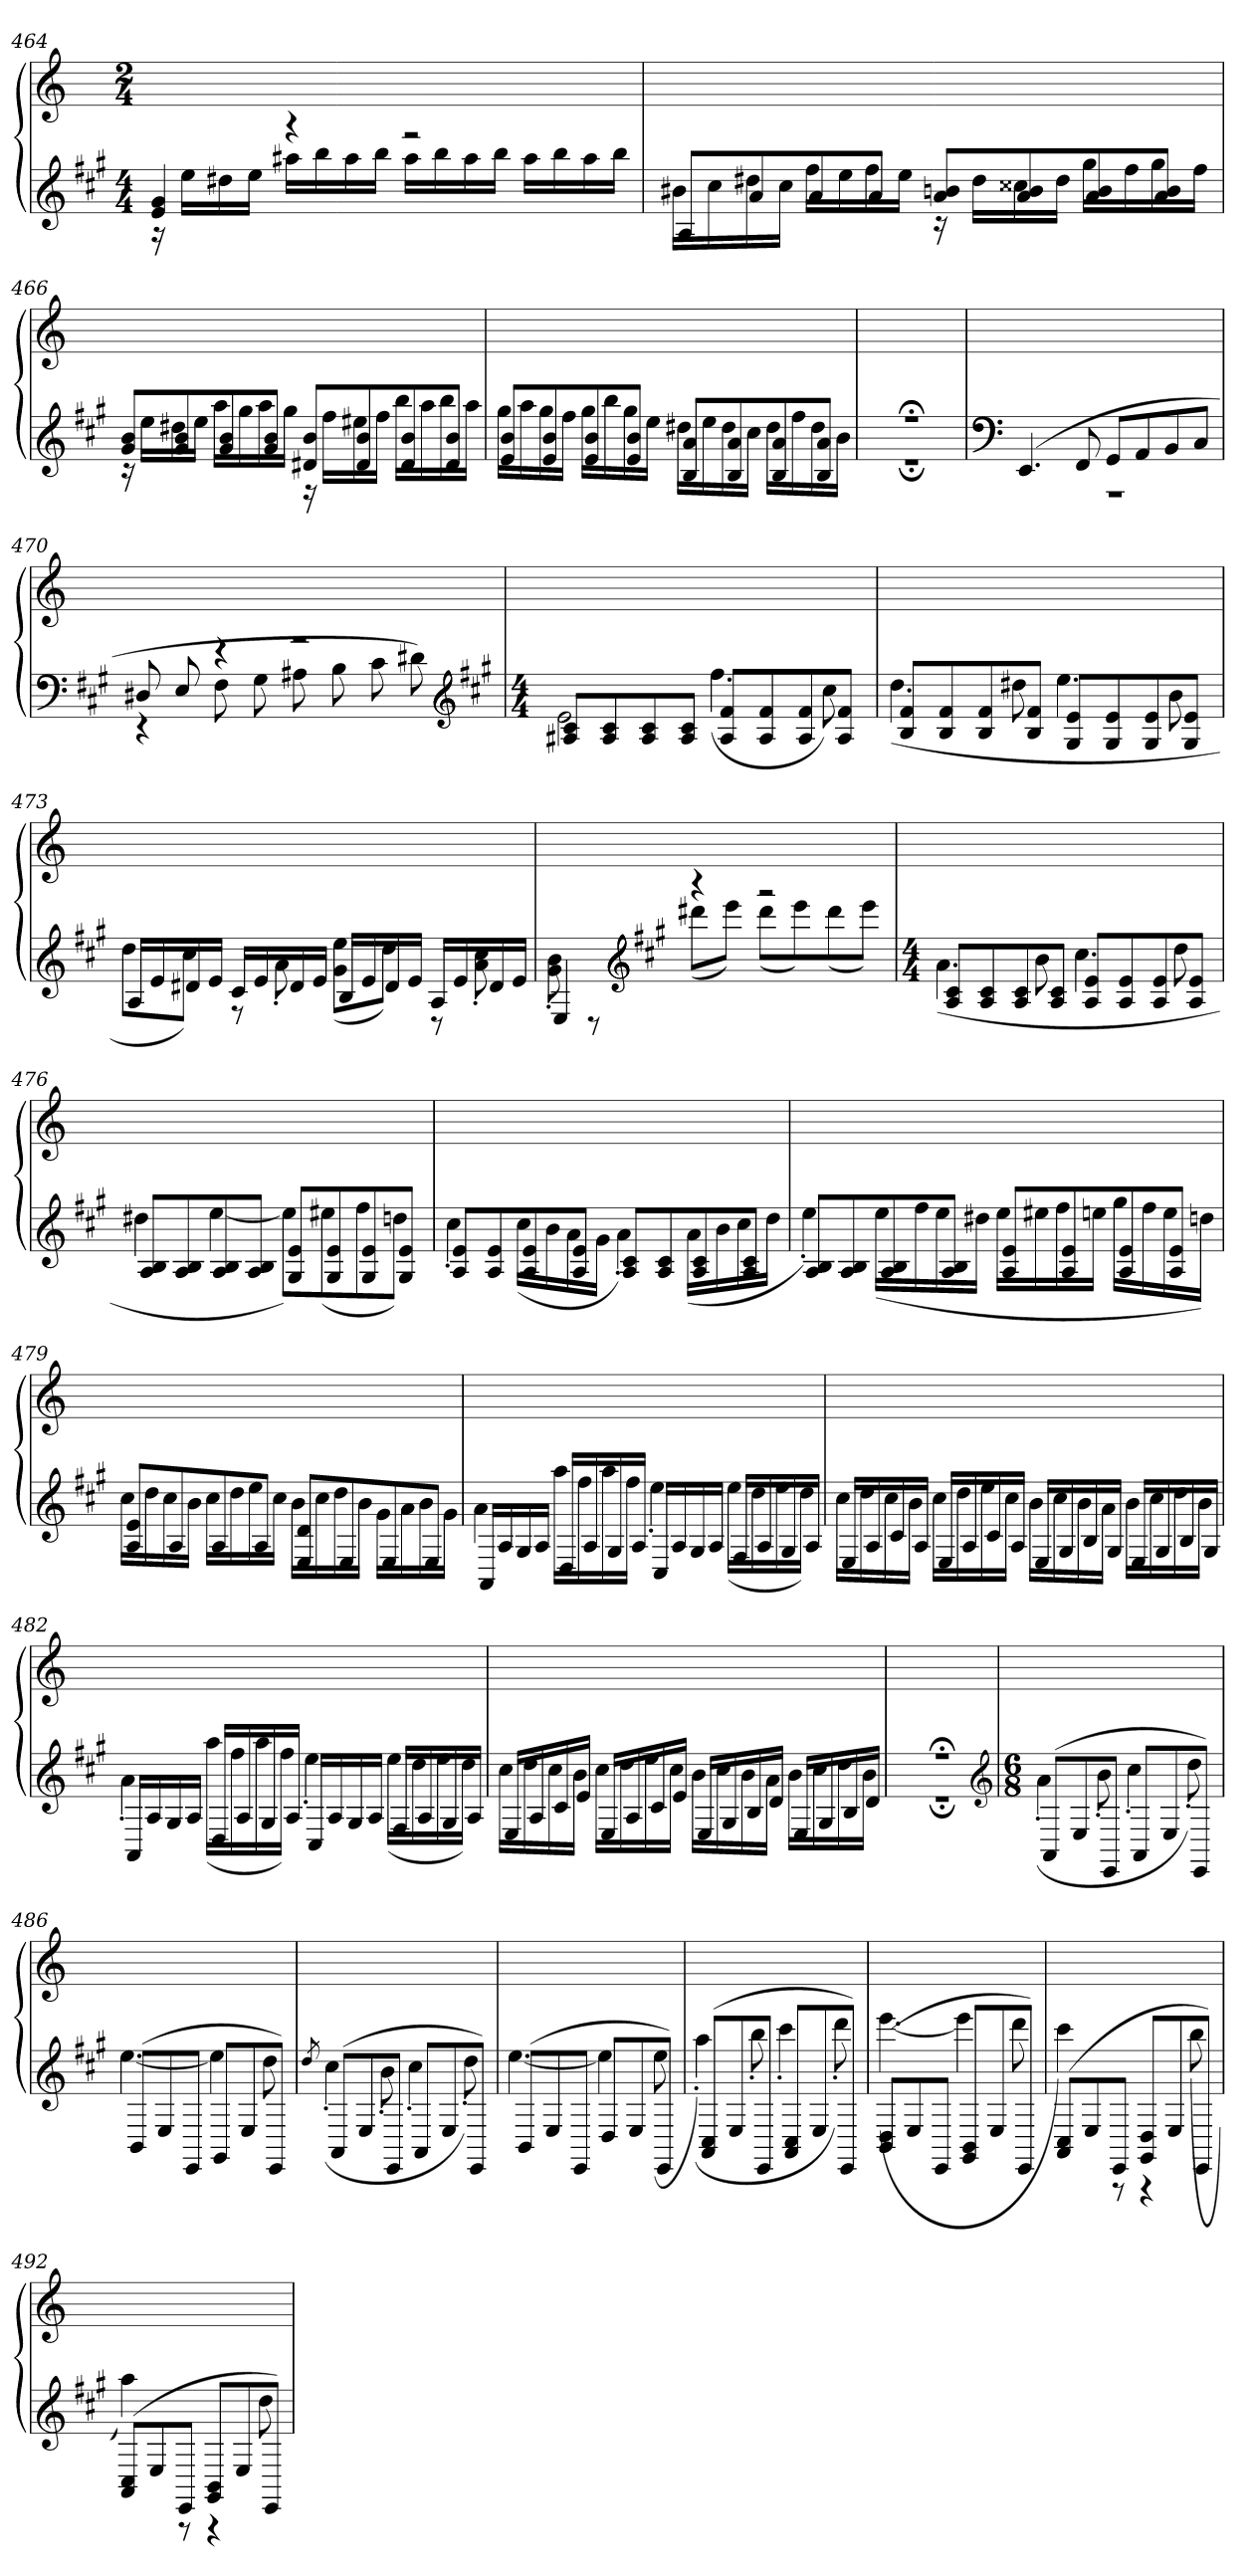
**kern	**kern
*part1	*part1
*staff2	*staff1
*clefG2	*clefG2
*k[f#c#g#]	*k[]
*A:	*a:
*M4/4	*M2/4
=464	=464
*^	*
4e 4g#	16r	1ryy
.	16eeLL	.
.	16dd#X	.
.	16eeJJ	.
4r	16aa#XLL	.
.	16bb	.
.	16aa#	.
.	16bbJJ	.
2r	16aa#LL	.
.	16bb	.
.	16aa#	.
.	16bbJJ	.
.	16aa#LL	.
.	16bb	.
.	16aa#	.
.	16bbJJ	.
=465	=465	=465
8AL	16b#XLL	1ryy
.	16cc#	.
8a	16dd#X	.
.	16cc#JJ	.
8a	16ff#LL	.
.	16ee	.
8aJ	16ff#	.
.	16eeJJ	.
8a 8bnL	16r	.
.	16dd#LL	.
8a 8b	16cc##X	.
.	16dd#JJ	.
8a 8b	16gg#LL	.
.	16ff#	.
8a 8bJ	16gg#	.
.	16ff#JJ	.
=466	=466	=466
8g# 8bL	16r	1ryy
.	16eeLL	.
8g# 8b	16dd#X	.
.	16eeJJ	.
8g# 8b	16aaLL	.
.	16gg#	.
8g# 8bJ	16aa	.
.	16gg#JJ	.
8d#X 8bL	16r	.
.	16ff#LL	.
8d# 8b	16ee#X	.
.	16ff#JJ	.
8d# 8b	16bbLL	.
.	16aa	.
8d# 8bJ	16bb	.
.	16aaJJ	.
=467	=467	=467
8e 8bL	16gg#LL	1ryy
.	16aa	.
8e 8b	16gg#	.
.	16ff#JJ	.
8e 8b	16gg#LL	.
.	16bb	.
8e 8bJ	16gg#	.
.	16eeJJ	.
8B 8aL	16dd#XLL	.
.	16ee	.
8B 8a	16dd#	.
.	16cc#JJ	.
8B 8a	16dd#LL	.
.	16ff#	.
8B 8aJ	16dd#	.
.	16bJJ	.
=468	=468	=468
1r;<	1r;<	1ryy
=469	=469	=469
*clefF4	*	*
(4.EE	1r	1ryy
8FF#	.	.
8GG#L	.	.
8AA	.	.
8BB	.	.
8C#J	.	.
=470	=470	=470
8D#X	4r	1ryy
8E	.	.
4r	8F#	.
.	8G#	.
2r	8A#X	.
.	8B	.
.	8c#	.
.	8d#X)	.
*clefG2	*	*
*k[f#c#g#]	*	*
*A:	*	*
=471	=471	=471
*M4/4	*	*
8A#X 8c#L	2e	1ryy
8A# 8c#	.	.
8A# 8c#	.	.
8A# 8c#J	.	.
8A# 8f#L	(4.ff#	.
8A# 8f#	.	.
8A# 8f#	.	.
8A# 8f#J	8cc#)	.
=472	=472	=472
8B 8f#L	(4.dd	1ryy
8B 8f#	.	.
8B 8f#	.	.
8B 8f#J	8dd#X	.
8G# 8eL	4.ee	.
8G# 8e	.	.
8G# 8e	.	.
8G# 8eJ	8b	.
=473	=473	=473
16ALL	8ddL	1ryy
16e	.	.
16d#X	8cc#J)	.
16eJJ	.	.
16c#LL	8r	.
16e	.	.
16d#	8a'	.
16eJJ	.	.
16BLL	(8g# 8eeL	.
16e	.	.
16d#	8ddJ)	.
16eJJ	.	.
16ALL	8r	.
16e	.	.
16d#	8a' 8cc#'	.
16eJJ	.	.
=474	=474	=474
4E	8g#' 8b'	1ryy
.	8r	.
*clefG2	*	*
*k[f#c#g#]	*	*
*A:	*	*
4r	(8ddd#XL	.
.	8eeeJ)	.
2r	(8ddd#L	.
.	8eee)	.
.	(8ddd#	.
.	8eeeJ)	.
=475	=475	=475
*M4/4	*	*
8A 8c#L	(4.a	1ryy
8A 8c#	.	.
8A 8c#	.	.
8A 8c#J	8b	.
8A 8eL	4.cc#	.
8A 8e	.	.
8A 8e	.	.
8A 8eJ	8dd	.
=476	=476	=476
8A 8BL	4dd#X	1ryy
8A 8B	.	.
8A 8B	[4ee	.
8A 8BJ	.	.
8G# 8eL	8eeL])	.
8G# 8e	(8ee#X	.
8G# 8e	8ff#	.
8G# 8eJ	8ddnJ)	.
=477	=477	=477
8A 8eL	4cc#'	1ryy
8A 8e	.	.
8A 8e	(16cc#LL	.
.	16b	.
8A 8eJ	16a	.
.	16g#JJ	.
8A 8c#L	4a')	.
8A 8c#	.	.
8A 8c#	(16aLL	.
.	16b	.
8A 8c#J	16cc#	.
.	16ddJJ	.
=478	=478	=478
8A 8BL	4ee')	1ryy
8A 8B	.	.
8A 8B	(16eeLL	.
.	16ff#	.
8A 8BJ	16ee	.
.	16dd#XJJ	.
8A 8eL	16eeLL	.
.	16ee#X	.
8A 8e	16ff#	.
.	16eenJJ	.
8A 8e	16gg#LL	.
.	16ff#	.
8A 8eJ	16ee	.
.	16ddnJJ)	.
=479	=479	=479
8A 8eL	16cc#LL	1ryy
.	16dd	.
8A	16cc#	.
.	16bJJ	.
8A	16cc#LL	.
.	16dd	.
8AJ	16ee	.
.	16cc#JJ	.
8E 8dL	16bLL	.
.	16cc#	.
8E	16dd	.
.	16bJJ	.
8E	16g#LL	.
.	16a	.
8EJ	16b	.
.	16g#JJ	.
=480	=480	=480
16AALL	4a	1ryy
16A	.	.
16G#	.	.
16AJJ	.	.
16DLL	16aaLL	.
16A	16ff#	.
16G#	16aa	.
16AJJ	16ff#JJ	.
16C#LL	4ee'	.
16A	.	.
16G#	.	.
16AJJ	.	.
16F#LL	(16eeLL	.
16A	16dd	.
16G#	16ee	.
16AJJ	16ddJJ)	.
=481	=481	=481
16ELL	16cc#LL	1ryy
16A	16dd	.
16c#	16cc#	.
16AJJ	16bJJ	.
16ELL	16cc#LL	.
16A	16dd	.
16c#	16ee	.
16AJJ	16cc#JJ	.
16ELL	16bLL	.
16G#	16cc#	.
16B	16b	.
16G#JJ	16aJJ	.
16ELL	16bLL	.
16G#	16cc#	.
16B	16dd	.
16G#JJ	16bJJ	.
=482	=482	=482
16AALL	4a'	1ryy
16A	.	.
16G#	.	.
16AJJ	.	.
16DLL	(16aaLL	.
16A	16ff#	.
16G#	16aa	.
16AJJ	16ff#JJ)	.
16C#LL	4ee'	.
16A	.	.
16G#	.	.
16AJJ	.	.
16F#LL	(16eeLL	.
16A	16dd	.
16G#	16ee	.
16AJJ	16ddJJ)	.
=483	=483	=483
16ELL	16cc#LL	1ryy
16A	16dd	.
16c#	16cc#	.
16eJJ	16bJJ	.
16ELL	16cc#LL	.
16A	16dd	.
16c#	16ee	.
16eJJ	16cc#JJ	.
16ELL	16bLL	.
16G#	16cc#	.
16B	16b	.
16dJJ	16aJJ	.
16ELL	16bLL	.
16G#	16cc#	.
16B	16dd	.
16dJJ	16bJJ	.
=484	=484	=484
1r;<	1r;<	1ryy
*clefG2	*	*
*k[f#c#g#]	*	*
*A:	*	*
=485	=485	=485
*M6/8	*	*
(8AAL	(4a'	2.ryy
8E	.	.
8EEJ	8b'	.
8AAL	4cc#'	.
8E	.	.
8EEJ)	8dd')	.
=486	=486	=486
(8BBL	[4.ee	2.ryy
8E	.	.
8EEJ	.	.
8GG#L	4ee]	.
8E	.	.
8EEJ)	8dd	.
=487	=487	=487
.	8qdd	.
(8AAL	(4cc#'	2.ryy
8E	.	.
8EEJ	8b'	.
8AAL	4cc#'	.
8E	.	.
8EEJ)	8dd')	.
=488	=488	=488
(8BBL	[4.ee	2.ryy
8E	.	.
8EEJ	.	.
8DL	4ee]	.
8E	.	.
8EEJ)	(8ee	.
=489	=489	=489
(8AA 8C#L	(4aa')	2.ryy
8E	.	.
8EEJ	8bb'	.
8AA 8C#L	4ccc#'	.
8E	.	.
8EEJ)	8ddd')	.
=490	=490	=490
(8BB 8DL	([4.eee	2.ryy
8E	.	.
8EEJ	.	.
8GG# 8BBL	4eee]	.
8E	.	.
8EEJ)	8ddd	.
=491	=491	=491
(8AA 8C#L	4ccc#)	2.ryy
8E	.	.
8EEJ	8r	.
8GG# 8DL	4r	.
8E	.	.
8EEJ)	(8bb	.
=492	=492	=492
(8AA 8C#L	4aa)	2.ryy
8E	.	.
8EEJ	8r	.
8GG# 8BBL	4r	.
8E	.	.
8EEJ)	8dd	.
*v	*v	*
=	=
*-	*-
